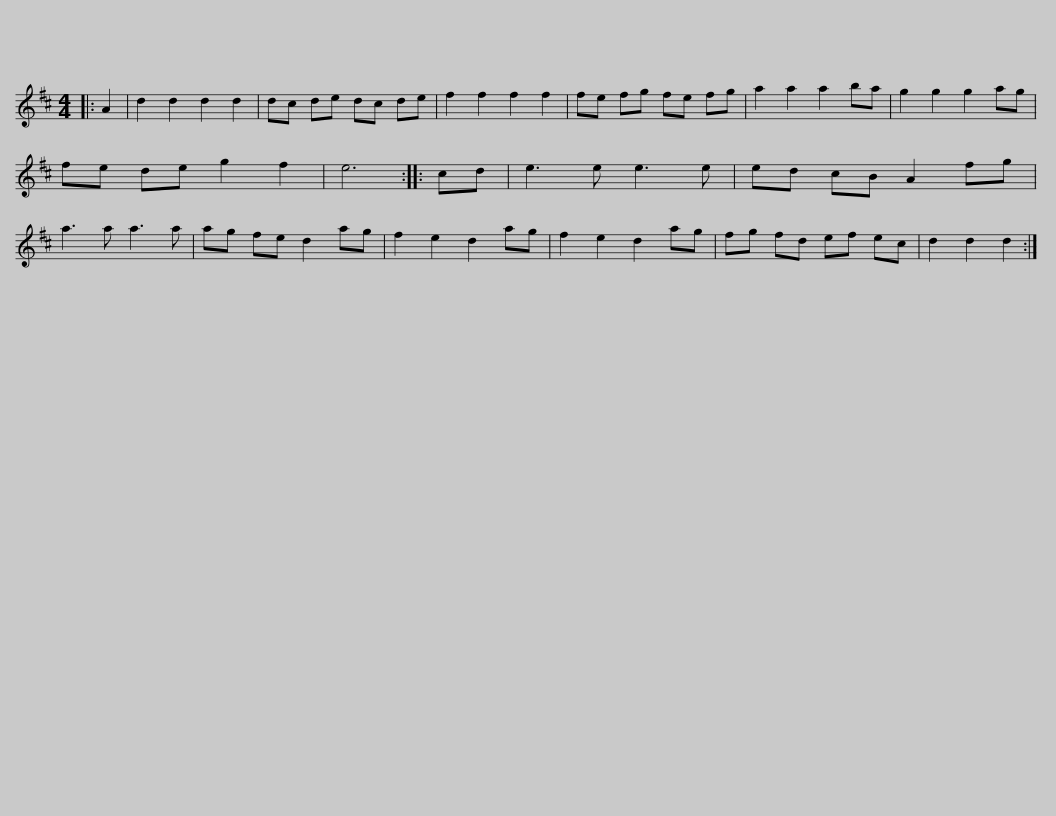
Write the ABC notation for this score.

X:1
L:1/8
M:4/4
I:linebreak $
K:D
V:1 treble
V:1
|: A2 | d2 d2 d2 d2 | dc de dc de | f2 f2 f2 f2 | fe fg fe fg | %5
 a2 a2 a2 ba | g2 g2 g2 ag |$ fe de g2 f2 | e6 :: cd | %10
 e3 e e3 e | ed cB A2 fg | a3 a a3 a | ag fe d2 ag | f2 e2 d2 ag |$ %15
 f2 e2 d2 ag | fg fd ef ec | d2 d2 d2 :| %18
